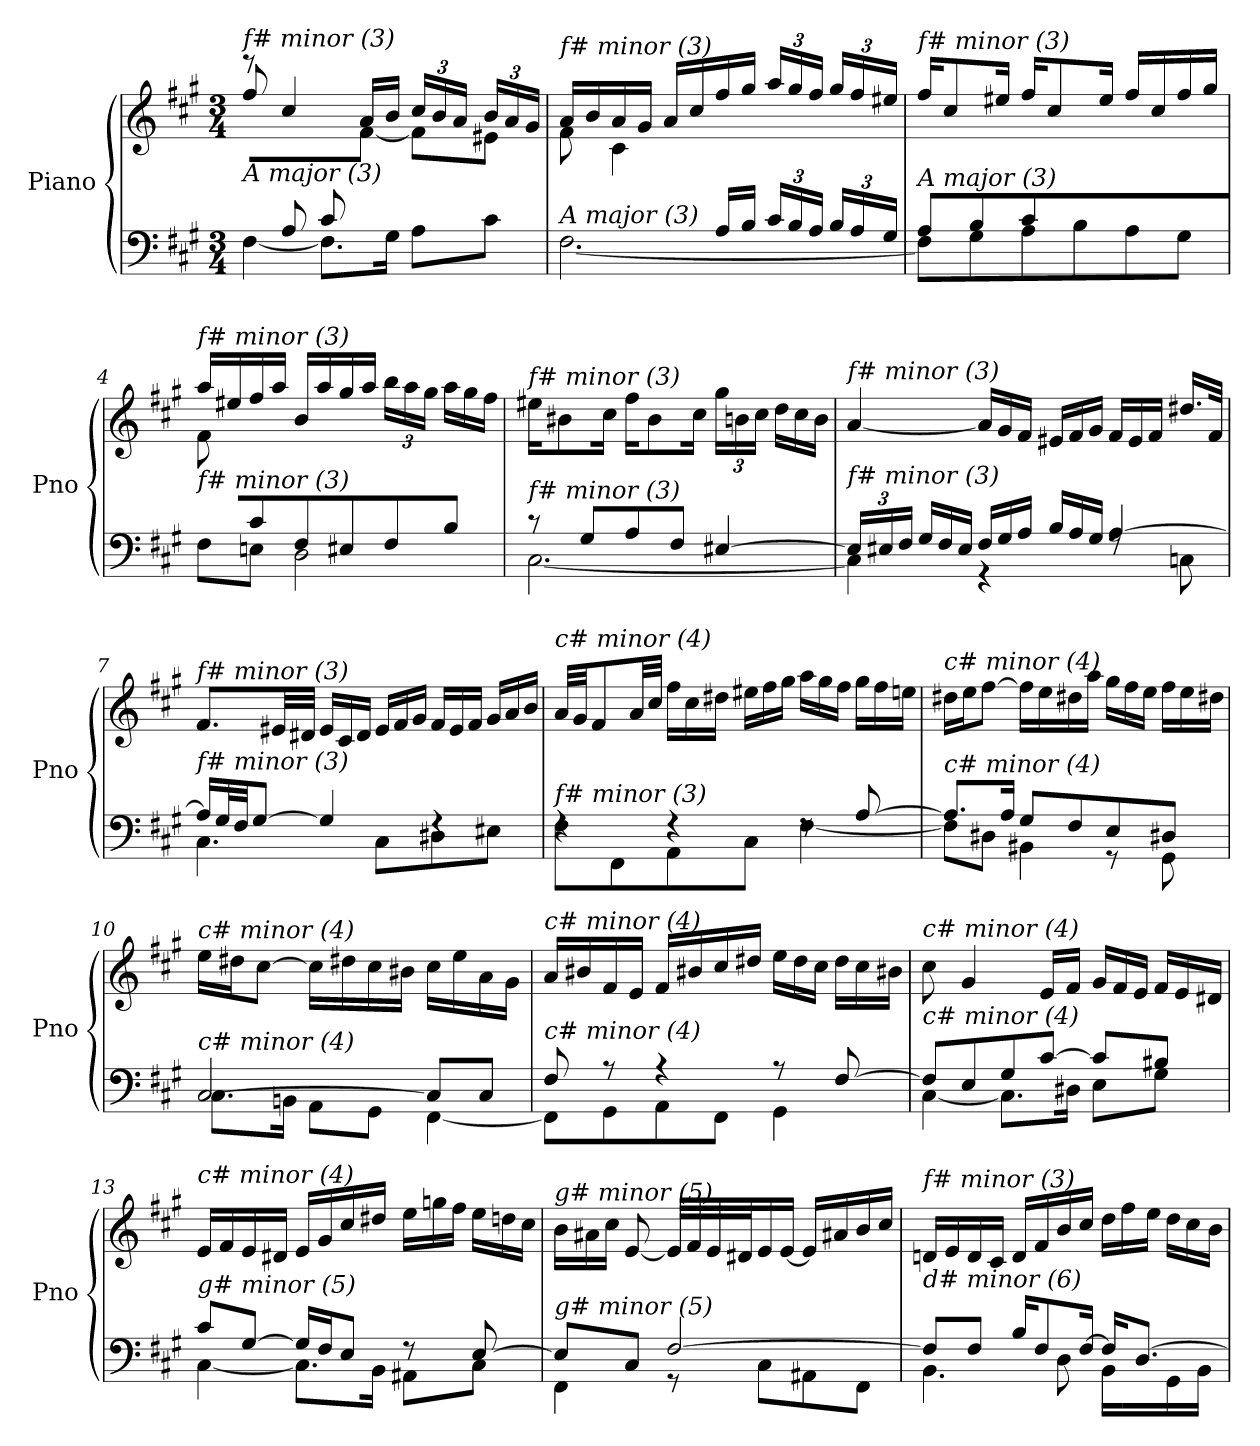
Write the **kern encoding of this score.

**kern	**kern
*part1	*part1
*staff2	*staff1
*I"Piano	*
*I'Pno	*
*clefF4	*clefG2
*k[f#c#g#]	*k[f#c#g#]
*M3/4	*M3/4
=1	=1
*^	*^
!	!	!LO:TX:i:t=f# minor (3)	!
!LO:TX:i:t=A major (3)	!	!	!
8ryy	[4F#\	8ff#/	8reee
8A/L	.	4cc#/	4ryy
8c#/	8.F#\L]	.	.
4.ryy	.	16a/LL	[8f#\J
.	16G#\Jk	16b/JJ	.
*	*	*Xbrackettup	*
.	8A\L	24cc#/LL	8f#\L]
.	.	24b/	.
.	.	24a/JJ	.
.	8c#\J	24b/LL	8e#X\J
.	.	24a/	.
.	.	24g#/JJ	.
=2	=2	=2	=2
*	*^	*	*^
!	!	!	!LO:TX:i:t=f# minor (3)	!	!
!LO:TX:i:t=A major (3)	!	!	!	!	!
4.ryy	[2.F#\	4.ryy	16a/LL	8f#\	4.ryy
.	.	.	16b/	.	.
.	.	.	16a/	4c#\	.
.	.	.	16g#/JJ	.	.
.	.	.	16a/LL	.	.
.	.	.	16cc#/	.	.
4.ryy	.	16A/LL	16ff#/	4.ryy	4.ryy
.	.	16B/JJ	16gg#/JJ	.	.
*	*	*Xbrackettup	*	*	*
.	.	24c#/LL	24aa/LL	.	.
.	.	24B/	24gg#/	.	.
.	.	24A/JJ	24ff#/JJ	.	.
.	.	24B/LL	24gg#/LL	.	.
.	.	24A/	24ff#/	.	.
.	.	24G#/JJ	24ee#X/JJ	.	.
*	*	*	*	*v	*v
=3	=3	=3	=3	=3
!	!	!	!LO:TX:i:t=f# minor (3)	!
!LO:TX:i:t=A major (3)	!	!	!	!
*	*v	*v	*	*
8A/L	8F#\L]	16ff#/KL	4.ryy
.	.	8cc#/	.
8B/	8G#\	.	.
.	.	16ee#X/Jk	.
8c#/	8A\	16ff#/KL	.
.	.	8cc#/	.
4.ryy	8B\	.	8g#\
.	.	16ee#/Jk	.
.	8A\	16ff#/LL	8f#\
.	.	16cc#/	.
.	8G#\J	16ff#/	8e#X\J
.	.	16gg#/JJ	.
!!LO:LB:g=z	!!
=4	=4	=4	=4
!	!	!LO:TX:i:t=f# minor (3)	!
!LO:TX:i:t=f# minor (3)	!	!	!
8ryy	8F#\L	16aa/LL	8f#\L
.	.	16ee#X/	.
8c#/	8En\J	16ff#/	2ryy
.	.	16aa/JJ	.
8F#/	2D\	16b/LL	.
.	.	16aa/	.
8E#X/	.	16gg#/	.
.	.	16aa/JJ	.
8F#/	.	24bb\LL	.
.	.	24aa\	.
.	.	24gg#\JJ	.
*	*	*Xtuplet	*
8B/J	.	24aa\LL	8ryy
.	.	24gg#\	.
.	.	24ff#\JJ	.
*	*	*v	*v
=5	=5	=5
!	!	!LO:TX:i:t=f# minor (3)
!LO:TX:i:t=f# minor (3)	!	!
8r	[2.C#\	16ee#X\KL
.	.	8b#X\
8G#/L	.	.
.	.	16cc#\Jk
8A/	.	16ff#\KL
.	.	8b#\
8F#/J	.	.
.	.	16cc#\Jk
*	*	*tuplet
[4E#X/	.	24gg#\LL
.	.	24bn\
.	.	24cc#\JJ
*	*	*Xtuplet
.	.	24dd\LL
.	.	24cc#\
.	.	24b\JJ
=6	=6	=6
!	!	!LO:TX:i:t=f# minor (3)
!LO:TX:i:t=f# minor (3)	!	!
24E#/LL]	4C#\]	[4a/
24E#X/	.	.
24F#/JJ	.	.
*Xtuplet	*	*
24G#/LL	.	.
24F#/	.	.
24E#/JJ	.	.
24F#/LL	4r	24a/LL]
24G#/	.	24g#/
24A/JJ	.	24f#/JJ
24B/LL	.	24e#X/LL
24A/	.	24f#/
24G#/JJ	.	24g#/JJ
[4A/	8rF	24f#/LL
.	.	24e#/
.	.	24f#/JJ
.	8Cni\	16.dd#X/LL
.	.	32f#/JJk
!!LO:LB:g=z
=7	=7	=7
!	!	!LO:TX:i:t=f# minor (3)
!LO:TX:i:t=f# minor (3)	!	!
16A/LL]	4.C#\	8.f#/L
32G#/L	.	.
32F#/JJ	.	.
[8G#/J	.	.
.	.	32e#X/LL
.	.	32d#X/JJJ
4G#/]	.	24e#/LL
.	.	24c#/
.	.	24d#/JJ
.	8C#\L	24e#/LL
.	.	24f#/
.	.	24g#/JJ
4rF	8D#X\	24f#/LL
.	.	24e#/
.	.	24f#/JJ
.	8E#X\J	24g#/LL
.	.	24a/
.	.	24b/JJ
=8	=8	=8
!	!	!LO:TX:i:t=c# minor (4)
!LO:TX:i:t=f# minor (3)	!	!
4rF	8F#\L	32a/LLL
.	.	32g#/JJ
.	.	8f#/
.	8FF#\	.
.	.	32a/LL
.	.	32cc#/JJJ
4rF	8AA\	24ff#\LL
.	.	24cc#\
.	.	24dd#X\JJ
.	8C#\J	24ee#X\LL
.	.	24ff#\
.	.	24gg#\JJ
8rF	[4F#\	24aa\LL
.	.	24gg#\
.	.	24ff#\JJ
[8A/	.	24gg#\LL
.	.	24ff#\
.	.	24een\JJ
=9	=9	=9
!	!	!LO:TX:i:t=c# minor (4)
!LO:TX:i:t=c# minor (4)	!	!
8.A/L]	8F#\L]	16dd#X\LL
.	.	16ee\J
.	8D#X\J	[8ff#\J
16A/Jk	.	.
8G#/L	4BB#X\	16ff#\LL]
.	.	16ee\
8F#/	.	16dd#X\
.	.	16aa\JJ
8E/	8r	24gg#\LL
.	.	24ff#\
.	.	24ee\JJ
8D#X/J	8GG#\	24ff#\LL
.	.	24ee\
.	.	24dd#X\JJ
!!LO:LB:g=z
=10	=10	=10
!	!	!LO:TX:i:t=c# minor (4)
!LO:TX:i:t=c# minor (4)	!	!
[2C#/	8.C#\L	16ee\LL
.	.	16dd#X\J
.	.	[8cc#\J
.	16BBn\Jk	.
.	8AA\L	16cc#\LL]
.	.	16dd#X\
.	8GG#\J	16cc#\
.	.	16b#X\JJ
8C#/L]	[4FF#\	16cc#\LL
.	.	16ee\
8C#/J	.	16a\
.	.	16g#\JJ
=11	=11	=11
!	!	!LO:TX:i:t=c# minor (4)
!LO:TX:i:t=c# minor (4)	!	!
8F#/	8FF#\L]	16a/LL
.	.	16b#X/
8r	8GG#\	16f#/
.	.	16e/JJ
4r	8AA\	16f#/LL
.	.	16b#X/
.	8FF#\J	16cc#/
.	.	16dd#X/JJ
8r	4GG#\	24ee\LL
.	.	24dd#\
.	.	24cc#\JJ
[8F#/	.	24dd#\LL
.	.	24cc#\
.	.	24b#X\JJ
=12	=12	=12
!	!	!LO:TX:i:t=c# minor (4)
!LO:TX:i:t=c# minor (4)	!	!
8F#/L]	[4C#\	8cc#\
8E/	.	4g#/
8G#/	8.C#\L]	.
[8c#/J	.	16e/LL
.	16D#X\Jk	16f#/JJ
8c#/L]	8E\L	24g#/LL
.	.	24f#/
.	.	24e/JJ
8B#X/J	8G#\J	24f#/LL
.	.	24e/
.	.	24d#X/JJ
!!LO:LB:g=z
=13	=13	=13
!	!	!LO:TX:i:t=c# minor (4)
!LO:TX:i:t=g# minor (5)	!	!
8c#/L	[4C#\	16e/LL
.	.	16f#/
[8G#/J	.	16e/
.	.	16d#X/JJ
16G#/LL]	8.C#\L]	16e/LL
16F#/J	.	16g#/
8E/J	.	16cc#/
.	16BB\Jk	16dd#X/JJ
8r	8AA#X\L	24ee\LL
.	.	24ggn\
.	.	24ff#\JJ
[8E/	8C#\J	24ee\LL
.	.	24ddn\
.	.	24cc#\JJ
=14	=14	=14
!	!	!LO:TX:i:t=g# minor (5)
!LO:TX:i:t=g# minor (5)	!	!
8E/L]	4FF#\	24b\LL
.	.	24a#X\
.	.	24cc#\JJ
8C#/J	.	[8e/
[2F#/	8r	32e/LLL]
.	.	32f#/
.	.	32e/
.	.	32d#X/J
.	8C#\L	16e/
.	.	[16e/JJ
.	8AA#X\	16e/LL]
.	.	16a#X/
.	8FF#\J	16b/
.	.	16cc#/JJ
=15	=15	=15
!	!	!LO:TX:i:t=f# minor (3)
!LO:TX:i:t=d# minor (6)	!	!
8F#/L]	4.BB\	16dn/LL
.	.	16e/
8F#/J	.	16d/
.	.	16c#/JJ
16B/KL	.	16d/LL
8F#/	.	16f#/
.	8D\	16b/
[16F#/Jk	.	16cc#/JJ
16F#/KL]	16BB\LL	24dd\LL
.	.	24ff#\
[8.D/J	16D\yy	.
.	.	24ee\JJ
.	16GG#\	24dd\LL
.	.	24cc#\
.	16BB\JJ	.
.	.	24b\JJ
*v	*v	*
=	=
*-	*-
